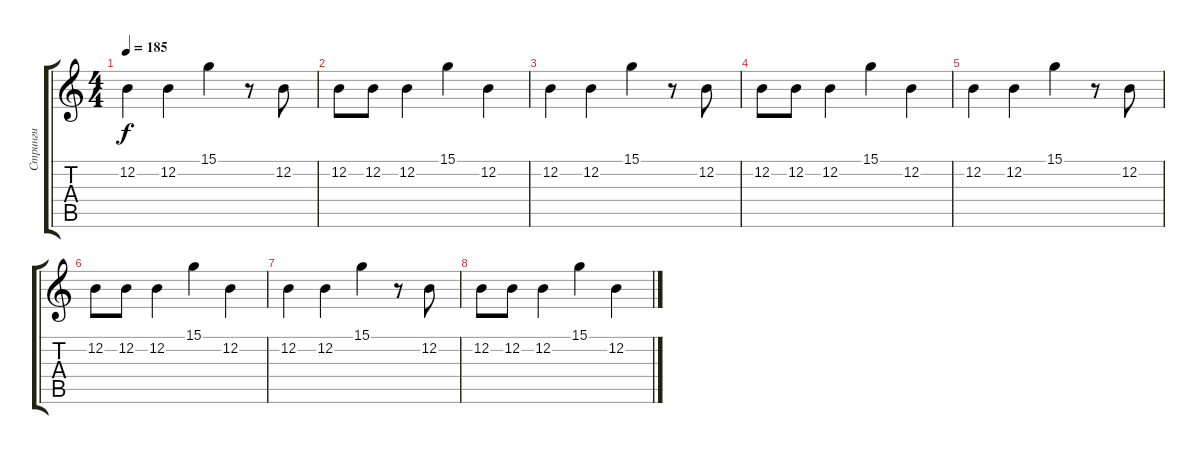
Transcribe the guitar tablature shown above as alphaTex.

\track ("Стринги" "Стринги") {instrument stringensemble1}
\staff {score tabs}
\tuning (E4 B3 G3 D3 A2 E2) {hide}
\ts (4 4)
\tempo 185
\clef g2
\ks c
12.2.4{dy f} 12.2.4 15.1.4 r.8 12.2.8 |
12.2.8 12.2.8 12.2.4 15.1.4 12.2.4 |
12.2.4 12.2.4 15.1.4 r.8 12.2.8 |
12.2.8 12.2.8 12.2.4 15.1.4 12.2.4 |
12.2.4 12.2.4 15.1.4 r.8 12.2.8 |
12.2.8 12.2.8 12.2.4 15.1.4 12.2.4 |
12.2.4 12.2.4 15.1.4 r.8 12.2.8 |
12.2.8 12.2.8 12.2.4 15.1.4 12.2.4
